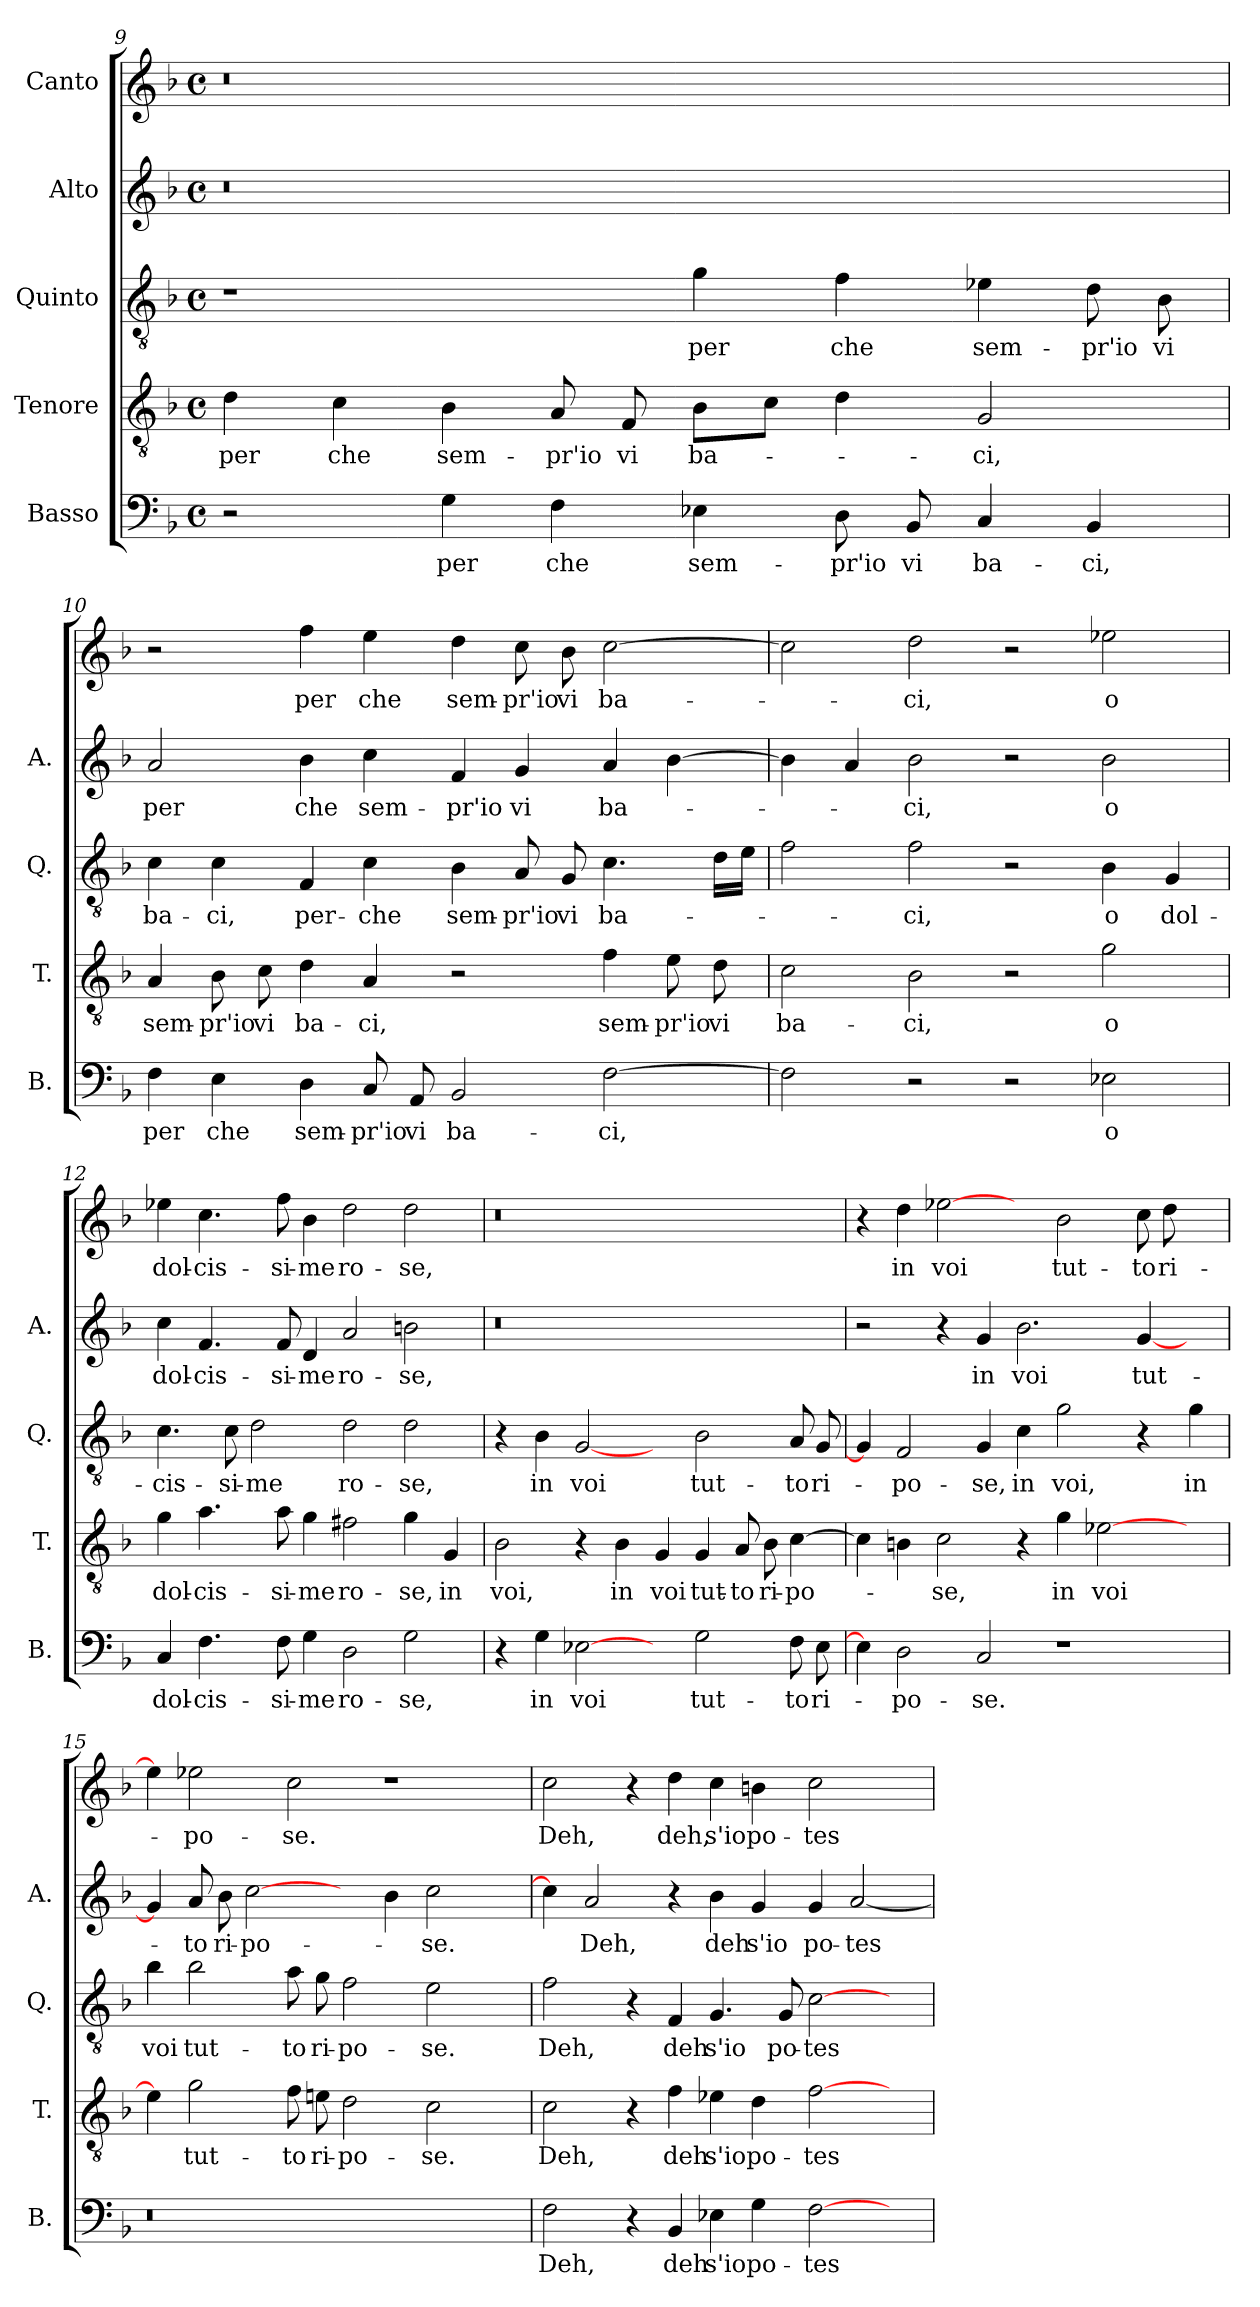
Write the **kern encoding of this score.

**kern	**text	**kern	**text	**kern	**text	**kern	**text	**kern	**text
*part5	*part5	*part4	*part4	*part3	*part3	*part2	*part2	*part1	*part1
*staff5	*staff5	*staff4	*staff4	*staff3	*staff3	*staff2	*staff2	*staff1	*staff1
*I"Basso	*	*I"Tenore	*	*I"Quinto	*	*I"Alto	*	*I"Canto	*
*I'B.	*	*I'T.	*	*I'Q.	*	*I'A.	*	*	*
*clefF4	*	*clefGv2	*	*clefGv2	*	*clefG2	*	*clefG2	*
*k[b-]	*	*k[b-]	*	*k[b-]	*	*k[b-]	*	*k[b-]	*
*F:	*	*F:	*	*F:	*	*F:	*	*F:	*
*M4/4	*	*M4/4	*	*M4/4	*	*M4/4	*	*M4/4	*
*met(c)	*	*met(c)	*	*met(c)	*	*met(c)	*	*met(c)	*
=9	=9	=9	=9	=9	=9	=9	=9	=9	=9
!	!	!	!	!	!	!LO:N:vis=0	!	!LO:N:vis=0	!
2r	.	4d\	per	1r	.	1r	.	1r	.
.	.	4c\	che	.	.	.	.	.	.
4G\	per	4B-\	sem-	.	.	.	.	.	.
4F\	che	8A/	-pr'io	.	.	.	.	.	.
.	.	8F/	vi	.	.	.	.	.	.
4E-X\	sem-	8B-\L	ba-	4g\	per	1ryy	.	1ryy	.
.	.	8c\J	.	.	.	.	.	.	.
8D\	-pr'io	4d\	.	4f\	che	.	.	.	.
8BB-/	vi	.	.	.	.	.	.	.	.
4C/	ba-	2G/	-ci,	4e-X\	sem-	.	.	.	.
4BB-/	-ci,	.	.	8d\	-pr'io	.	.	.	.
.	.	.	.	8B-\	vi	.	.	.	.
=10	=10	=10	=10	=10	=10	=10	=10	=10	=10
4F\	per	4A/	sem-	4c\	ba-	2a/	per	2r	.
4E\	che	8B-\	-pr'io	4c\	-ci,	.	.	.	.
.	.	8c\	vi	.	.	.	.	.	.
4D\	sem-	4d\	ba-	4F/	per-	4b-\	che	4ff\	per
8C/	-pr'io	4A/	-ci,	4c\	-che	4cc\	sem-	4ee\	che
8AA/	vi	.	.	.	.	.	.	.	.
2BB-/	ba-	2r	.	4B-\	sem-	4f/	-pr'io	4dd\	sem-
.	.	.	.	8A/	-pr'io	4g/	vi	8cc\	-pr'io
.	.	.	.	8G/	vi	.	.	8b-\	vi
[2F\	-ci,	4f\	sem-	4.c\	ba-	4a/	ba-	[2cc\	ba-
.	.	8e\	-pr'io	.	.	[4b-\	.	.	.
.	.	8d\	vi	16d\LL	.	.	.	.	.
.	.	.	.	16e\JJ	.	.	.	.	.
=11	=11	=11	=11	=11	=11	=11	=11	=11	=11
2F\]	.	2c\	ba-	2f\	.	4b-\]	.	2cc\]	.
.	.	.	.	.	.	4a/	.	.	.
2r	.	2B-\	-ci,	2f\	-ci,	2b-\	-ci,	2dd\	-ci,
2r	.	2r	.	2r	.	2r	.	2r	.
2E-X\	o	2g\	o	4B-\	o	2b-\	o	2ee-X\	o
.	.	.	.	4G/	dol-	.	.	.	.
=12	=12	=12	=12	=12	=12	=12	=12	=12	=12
4C/	dol-	4g\	dol-	4.c\	-cis-	4cc\	dol-	4ee-X\	dol-
4.F\	-cis-	4.a\	-cis-	.	.	4.f/	-cis-	4.cc\	-cis-
.	.	.	.	8c\	-si-	.	.	.	.
.	.	.	.	2d\	-me	.	.	.	.
8F\	-si-	8a\	-si-	.	.	8f/	-si-	8ff\	-si-
4G\	-me	4g\	-me	.	.	4d/	-me	4b-\	-me
2D\	ro-	2f#X\	ro-	2d\	ro-	2a/	ro-	2dd\	ro-
2G\	-se,	4g\	-se,	2d\	-se,	2bn\	-se,	2dd\	-se,
.	.	4G/	in	.	.	.	.	.	.
=13	=13	=13	=13	=13	=13	=13	=13	=13	=13
!	!	!	!	!	!	!LO:N:vis=0	!	!LO:N:vis=0	!
4r	.	2B-\	voi,	4r	.	1r	.	1r	.
4G\	in	.	.	4B-\	in	.	.	.	.
[2E-X\	voi	4r	.	[2G/	voi	.	.	.	.
.	.	4B-\	in	.	.	.	.	.	.
4ryy	.	4G/	voi	4ryy	.	1ryy	.	1ryy	.
2G\	tut-	4G/	tut-	2B-\	tut-	.	.	.	.
.	.	8A/	-to	.	.	.	.	.	.
.	.	8B-\	ri-	.	.	.	.	.	.
8F\	-to	[4c\	-po-	8A/	-to	.	.	.	.
8E-\	ri-	.	.	8G/	ri-	.	.	.	.
=14	=14	=14	=14	=14	=14	=14	=14	=14	=14
4E-\]	.	4c\]	.	4G/]	.	2r	.	4r	.
2D\	-po-	4Bn\	.	2F/	-po-	.	.	4dd\	in
.	.	2c\	-se,	.	.	4r	.	[2ee-X\	voi
2C/	-se.	.	.	4G/	-se,	4g/	in	.	.
.	.	4r	.	4c\	in	2.b-\	voi	4ryy	.
1r	.	4g\	in	2g\	voi,	.	.	2b-\	tut-
.	.	[2e-X\	voi	.	.	.	.	.	.
.	.	.	.	4r	.	[4g/	tut-	8cc\	-to
.	.	.	.	.	.	.	.	8dd\	ri-
.	.	4ryy	.	4g\	in	4ryy	.	4ryy	.
=15	=15	=15	=15	=15	=15	=15	=15	=15	=15
!LO:N:vis=0	!	!	!	!	!	!	!	!	!
1r	.	4e-\]	.	4b-\	voi	4g/]	.	4ee-\]	.
.	.	2g\	tut-	2b-\	tut-	8a/	-to	2ee-X\	-po-
.	.	.	.	.	.	8b-\	ri-	.	.
.	.	.	.	.	.	[2cc\	-po-	.	.
.	.	8f\	-to	8a\	-to	.	.	2cc\	-se.
.	.	8e\	ri-	8g\	ri-	.	.	.	.
1ryy	.	2d\	-po-	2f\	-po-	4ryy	.	.	.
.	.	.	.	.	.	4b-\	.	1r	.
.	.	2c\	-se.	2e\	-se.	2cc\	-se.	.	.
4ryy	.	4ryy	.	4ryy	.	4ryy	.	.	.
=16	=16	=16	=16	=16	=16	=16	=16	=16	=16
2F\	Deh,	2c\	Deh,	2f\	Deh,	4cc\]	.	2cc\	Deh,
.	.	.	.	.	.	2a/	Deh,	.	.
4r	.	4r	.	4r	.	.	.	4r	.
4BB-/	deh	4f\	deh	4F/	deh	4r	.	4dd\	deh,
4E-X\	s'io	4e-X\	s'io	4.G/	s'io	4b-\	deh	4cc\	s'io
4G\	po-	4d\	po-	.	.	4g/	s'io	4bn\	po-
.	.	.	.	8G/	po-	.	.	.	.
[2F\	-tes-	[2f\	-tes-	[2c\	-tes-	4g/	po-	2cc\	-tes-
.	.	.	.	.	.	[2a/	-tes-	.	.
4ryy	.	4ryy	.	4ryy	.	.	.	4ryy	.
=	=	=	=	=	=	=	=	=	=
*-	*-	*-	*-	*-	*-	*-	*-	*-	*-
